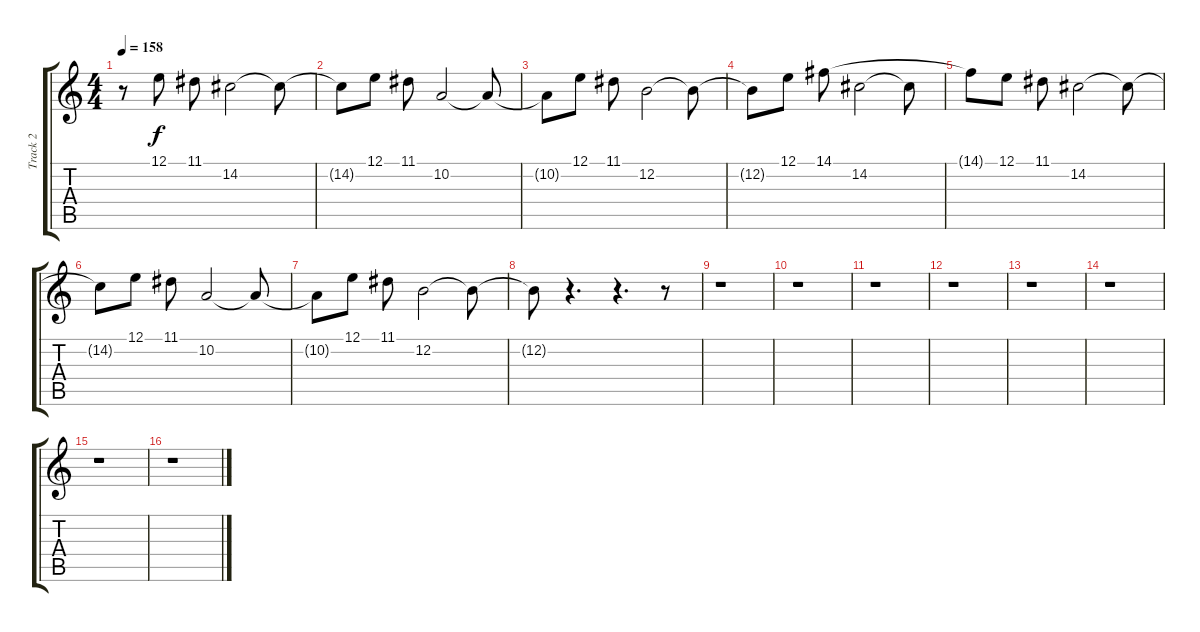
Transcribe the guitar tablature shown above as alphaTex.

\track ("Track 2" "Track 2") {instrument acousticgrandpiano}
\staff {score tabs}
\tuning (E4 B3 G3 D3 A2 E2) {hide}
\ts (4 4)
\tempo 158
\clef g2
\ks c
r.8{dy f} 12.1.8 11.1.8 14.2.2 14.2{t}.8 |
14.2{t}.8 12.1.8 11.1.8 10.2.2 10.2{t}.8 |
10.2{t}.8 12.1.8 11.1.8 12.2.2 12.2{t}.8 |
12.2{t}.8 12.1.8 14.1.8 14.2.2 14.2{t}.8 |
14.1{t}.8 12.1.8 11.1.8 14.2.2 14.2{t}.8 |
14.2{t}.8 12.1.8 11.1.8 10.2.2 10.2{t}.8 |
10.2{t}.8 12.1.8 11.1.8 12.2.2 12.2{t}.8 |
12.2{t}.8 r.4{d} r.4{d} r.8 |
r.1 |
r.1 |
r.1 |
r.1 |
r.1 |
r.1 |
r.1 |
r.1
